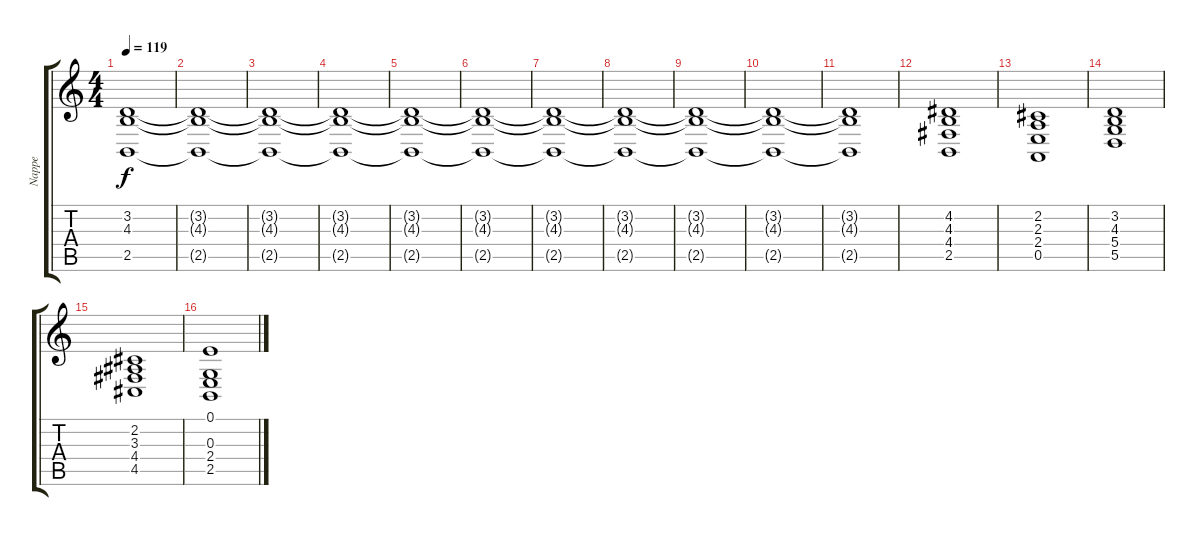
\track ("Nappe" "Nappe") {instrument stringensemble2}
\staff {score tabs}
\tuning (E4 B3 G3 D3 A2 E2) {hide}
\ts (4 4)
\tempo 119
\clef g2
\ks c
(3.2{t} 4.3{t} 2.5{t}).1{dy f} |
(3.2{t} 4.3{t} 2.5{t}).1 |
(3.2{t} 4.3{t} 2.5{t}).1 |
(3.2{t} 4.3{t} 2.5{t}).1 |
(3.2{t} 4.3{t} 2.5{t}).1 |
(3.2{t} 4.3{t} 2.5{t}).1 |
(3.2{t} 4.3{t} 2.5{t}).1 |
(3.2{t} 4.3{t} 2.5{t}).1 |
(3.2{t} 4.3{t} 2.5{t}).1 |
(3.2{t} 4.3{t} 2.5{t}).1 |
(3.2{t} 4.3{t} 2.5{t}).1 |
(4.2 4.3 4.4 2.5).1 |
(2.2 2.3 2.4 0.5).1 |
(3.2 4.3 5.4 5.5).1 |
(2.2 3.3 4.4 4.5).1 |
(0.1 0.3 2.4 2.5).1
